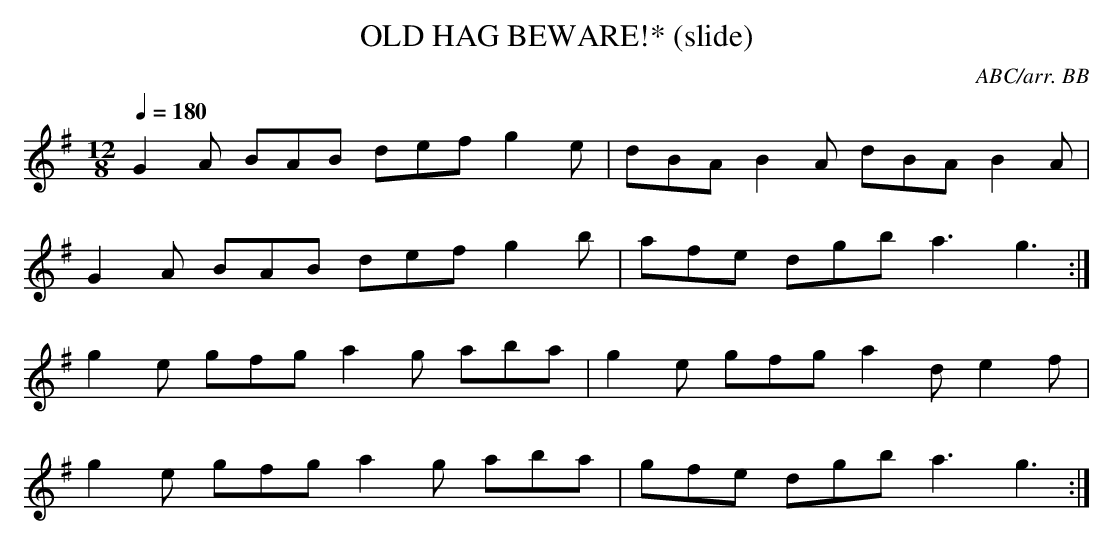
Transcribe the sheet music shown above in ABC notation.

X:1
T:OLD HAG BEWARE!* (slide)
C:ABC/arr. BB
L:1/8
M:12/8
Q:1/4=180
K:G
G2A BAB def g2e|dBA B2A dBA B2A|
G2A BAB def g2b|afe dgb a3 g3:|
g2e gfg a2g aba|g2e gfg a2d e2f|
g2e gfg a2g aba|gfe dgb a3 g3:|
